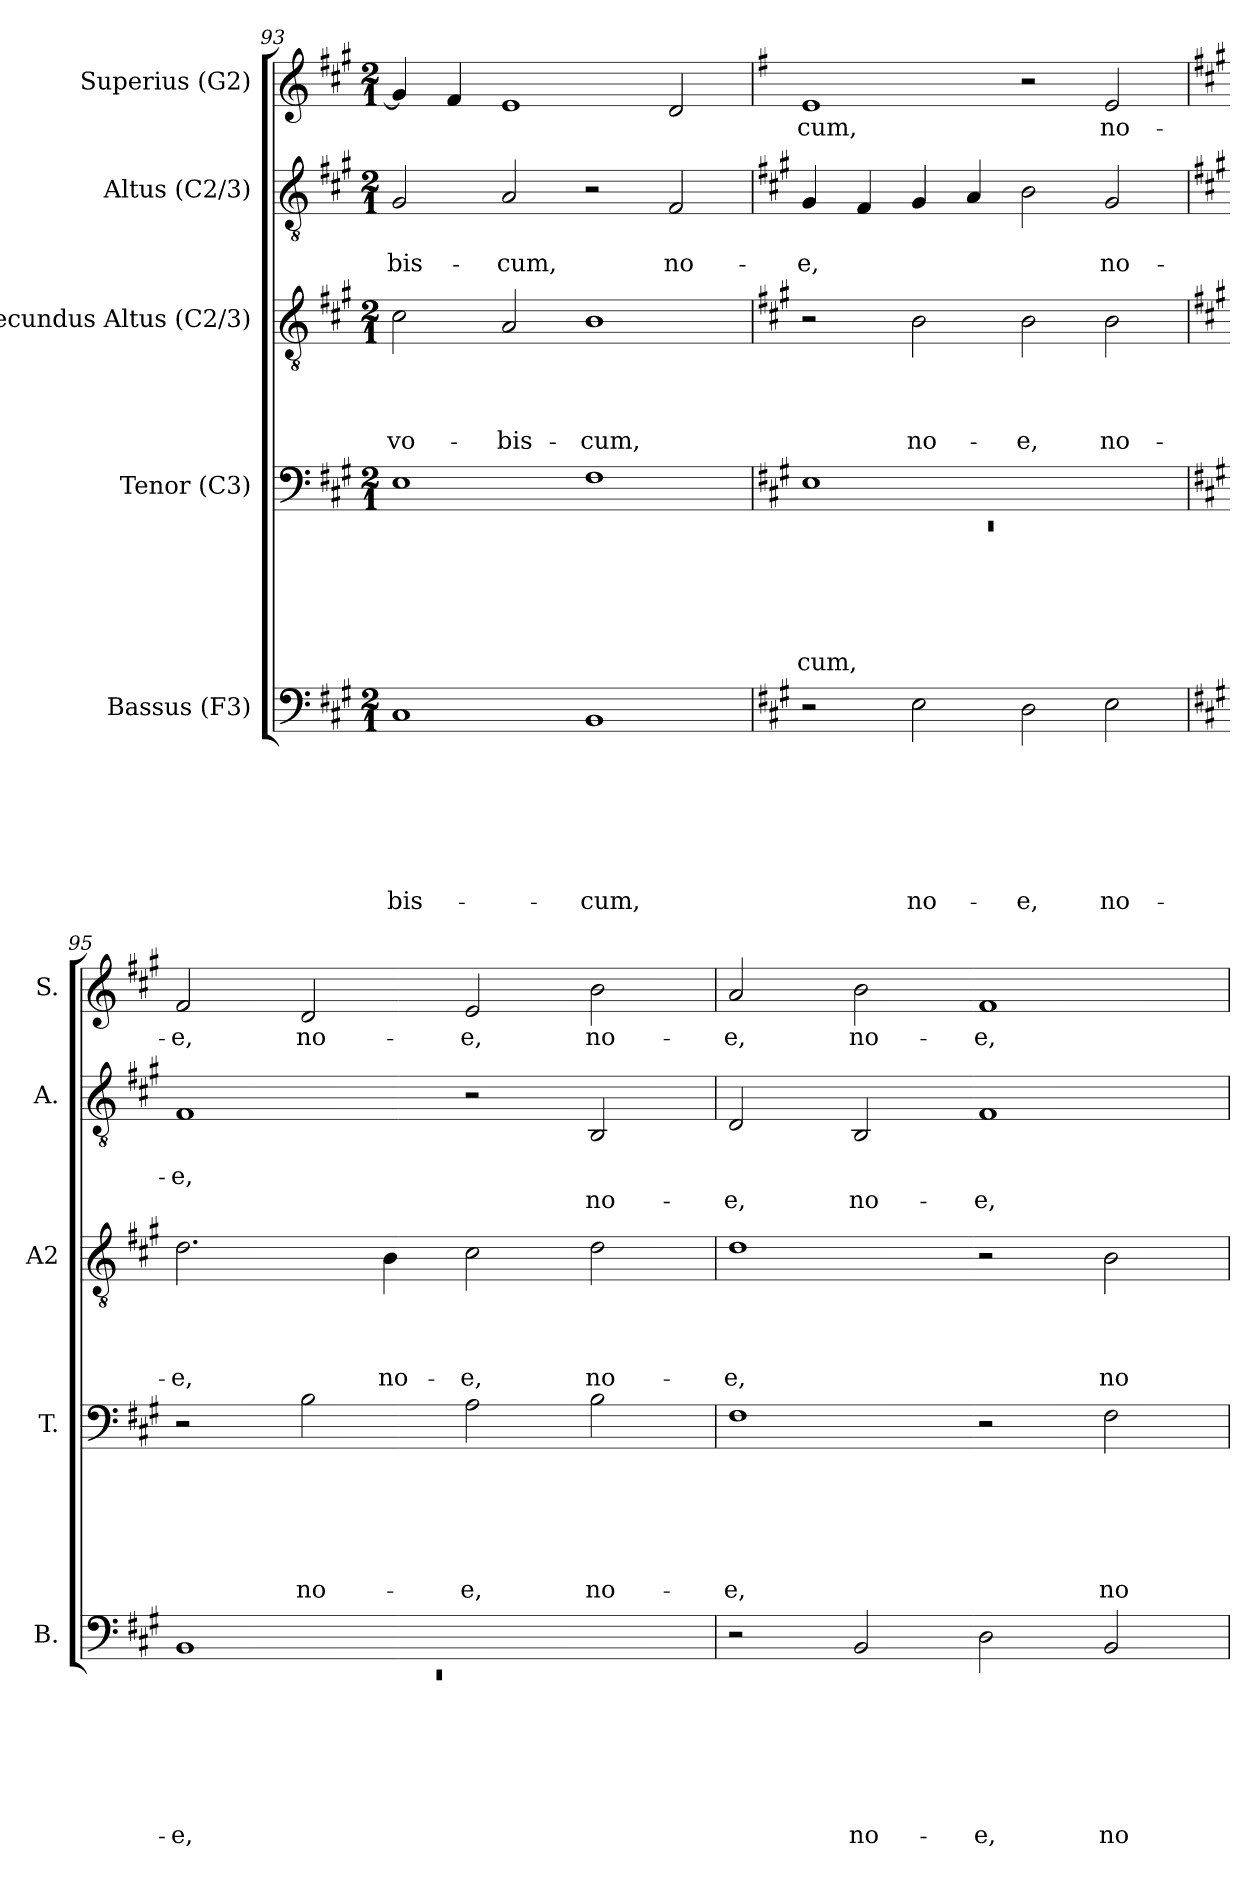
**kern	**text	**text	**text	**text	**text	**text	**text	**kern	**text	**text	**text	**text	**text	**text	**kern	**text	**text	**text	**text	**kern	**text	**text	**text	**kern	**text
*part5	*part5	*part5	*part5	*part5	*part5	*part5	*part5	*part4	*part4	*part4	*part4	*part4	*part4	*part4	*part3	*part3	*part3	*part3	*part3	*part2	*part2	*part2	*part2	*part1	*part1
*staff5	*staff5	*staff5	*staff5	*staff5	*staff5	*staff5	*staff5	*staff4	*staff4	*staff4	*staff4	*staff4	*staff4	*staff4	*staff3	*staff3	*staff3	*staff3	*staff3	*staff2	*staff2	*staff2	*staff2	*staff1	*staff1
*I"Bassus (F3)	*	*	*	*	*	*	*	*I"Tenor (C3)	*	*	*	*	*	*	*I"Secundus Altus (C2/3)	*	*	*	*	*I"Altus (C2/3)	*	*	*	*I"Superius (G2)	*
*I'B.	*	*	*	*	*	*	*	*I'T.	*	*	*	*	*	*	*I'A2	*	*	*	*	*I'A.	*	*	*	*I'S.	*
*clefF4	*	*	*	*	*	*	*	*clefF4	*	*	*	*	*	*	*clefGv2	*	*	*	*	*clefGv2	*	*	*	*clefG2	*
*k[f#c#g#]	*	*	*	*	*	*	*	*k[f#c#g#]	*	*	*	*	*	*	*k[f#c#g#]	*	*	*	*	*k[f#c#g#]	*	*	*	*k[f#c#g#]	*
*A:	*	*	*	*	*	*	*	*A:	*	*	*	*	*	*	*A:	*	*	*	*	*A:	*	*	*	*A:	*
*M2/1	*	*	*	*	*	*	*	*M2/1	*	*	*	*	*	*	*M2/1	*	*	*	*	*M2/1	*	*	*	*M2/1	*
=93	=93	=93	=93	=93	=93	=93	=93	=93	=93	=93	=93	=93	=93	=93	=93	=93	=93	=93	=93	=93	=93	=93	=93	=93	=93
!	!	!	!	!	!	!	!LO:LY:b	!	!	!	!	!	!	!	!	!	!	!	!LO:LY:b	!	!	!LO:LY:b	!	!	!
1C#	.	.	.	.	.	.	-bis-	1E	.	.	.	.	.	.	2c#\	.	.	.	vo-	2G#/	.	-bis-	.	4g#/]	.
.	.	.	.	.	.	.	.	.	.	.	.	.	.	.	.	.	.	.	.	.	.	.	.	4f#/	.
!	!	!	!	!	!	!	!	!	!	!	!	!	!	!	!	!	!	!	!LO:LY:b	!	!	!LO:LY:b	!	!	!
.	.	.	.	.	.	.	.	.	.	.	.	.	.	.	2A/	.	.	.	-bis-	2A/	.	-cum,	.	1e	.
!	!	!	!	!	!	!	!LO:LY:b	!	!	!	!	!	!	!	!	!	!	!	!LO:LY:b	!	!	!	!	!	!
1BB	.	.	.	.	.	.	-cum,	1F#	.	.	.	.	.	.	1B	.	.	.	-cum,	2r	.	.	.	.	.
!	!	!	!	!	!	!	!	!	!	!	!	!	!	!	!	!	!	!	!	!	!	!LO:LY:b	!	!	!
.	.	.	.	.	.	.	.	.	.	.	.	.	.	.	.	.	.	.	.	2F#/	.	no-	.	2d/	.
=94	=94	=94	=94	=94	=94	=94	=94	=94	=94	=94	=94	=94	=94	=94	=94	=94	=94	=94	=94	=94	=94	=94	=94	=94	=94
*	*	*	*	*	*	*	*	*	*	*	*	*	*	*	*	*	*	*	*	*	*	*	*	*k[f#]	*
*	*	*	*	*	*	*	*	*	*	*	*	*	*	*	*	*	*	*	*	*	*	*	*	*G:	*
*	*	*	*	*	*	*	*	*^	*	*	*	*	*	*	*	*	*	*	*	*	*	*	*	*	*
!	!	!	!	!	!	!	!	!	!LO:N:vis=1	!	!	!	!	!	!LO:LY:b	!	!	!	!	!	!	!	!LO:LY:b	!	!	!LO:LY:b
2r	.	.	.	.	.	.	.	1E	0rEE	.	.	.	.	.	-cum,	2r	.	.	.	.	4G#/	.	-e,	.	1e	-cum,
.	.	.	.	.	.	.	.	.	.	.	.	.	.	.	.	.	.	.	.	.	4F#/	.	.	.	.	.
!	!	!	!	!	!	!	!LO:LY:b	!	!	!	!	!	!	!	!	!	!	!	!	!LO:LY:b	!	!	!	!	!	!
2E\	.	.	.	.	.	.	no-	.	.	.	.	.	.	.	.	2B\	.	.	.	no-	4G#/	.	.	.	.	.
.	.	.	.	.	.	.	.	.	.	.	.	.	.	.	.	.	.	.	.	.	4A/	.	.	.	.	.
!	!	!	!	!	!	!	!LO:LY:b	!	!	!	!	!	!	!	!	!	!	!	!	!LO:LY:b	!	!	!	!	!	!
2D\	.	.	.	.	.	.	-e,	1ryy	.	.	.	.	.	.	.	2B\	.	.	.	-e,	2B\	.	.	.	2r	.
!	!	!	!	!	!	!	!LO:LY:b	!	!	!	!	!	!	!	!	!	!	!	!	!LO:LY:b	!	!	!LO:LY:b	!	!	!LO:LY:b
2E\	.	.	.	.	.	.	no-	.	.	.	.	.	.	.	.	2B\	.	.	.	no-	2G#/	.	no-	.	2e/	no-
*	*	*	*	*	*	*	*	*v	*v	*	*	*	*	*	*	*	*	*	*	*	*	*	*	*	*	*
!!LO:LB:g=z
=95	=95	=95	=95	=95	=95	=95	=95	=95	=95	=95	=95	=95	=95	=95	=95	=95	=95	=95	=95	=95	=95	=95	=95	=95	=95
*	*	*	*	*	*	*	*	*	*	*	*	*	*	*	*	*	*	*	*	*	*	*	*	*k[f#c#g#]	*
*	*	*	*	*	*	*	*	*	*	*	*	*	*	*	*	*	*	*	*	*	*	*	*	*A:	*
*^	*	*	*	*	*	*	*	*	*	*	*	*	*	*	*	*	*	*	*	*	*	*	*	*	*
!	!LO:N:vis=1	!	!	!	!	!	!	!LO:LY:b	!	!	!	!	!	!	!	!	!	!	!	!LO:LY:b	!	!	!LO:LY:b	!	!	!LO:LY:b
1BB	0rEE	.	.	.	.	.	.	-e,	2r	.	.	.	.	.	.	2.d\	.	.	.	-e,	1F#	.	-e,	.	2f#/	-e,
!	!	!	!	!	!	!	!	!	!	!	!	!	!	!	!LO:LY:b	!	!	!	!	!	!	!	!	!	!	!LO:LY:b
.	.	.	.	.	.	.	.	.	2B\	.	.	.	.	.	no-	.	.	.	.	.	.	.	.	.	2d/	no-
!	!	!	!	!	!	!	!	!	!	!	!	!	!	!	!	!	!	!	!	!LO:LY:b	!	!	!	!	!	!
.	.	.	.	.	.	.	.	.	.	.	.	.	.	.	.	4B\	.	.	.	no-	.	.	.	.	.	.
!	!	!	!	!	!	!	!	!	!	!	!	!	!	!	!LO:LY:b	!	!	!	!	!LO:LY:b	!	!	!	!	!	!LO:LY:b
1ryy	.	.	.	.	.	.	.	.	2A\	.	.	.	.	.	-e,	2c#\	.	.	.	-e,	2r	.	.	.	2e/	-e,
!	!	!	!	!	!	!	!	!	!	!	!	!	!	!	!LO:LY:b	!	!	!	!	!LO:LY:b	!	!	!	!LO:LY:b	!	!LO:LY:b
.	.	.	.	.	.	.	.	.	2B\	.	.	.	.	.	no-	2d\	.	.	.	no-	2BB/	.	.	no-	2b\	no-
*v	*v	*	*	*	*	*	*	*	*	*	*	*	*	*	*	*	*	*	*	*	*	*	*	*	*	*
=96	=96	=96	=96	=96	=96	=96	=96	=96	=96	=96	=96	=96	=96	=96	=96	=96	=96	=96	=96	=96	=96	=96	=96	=96	=96
!	!	!	!	!	!	!	!	!	!	!	!	!	!	!LO:LY:b	!	!	!	!	!LO:LY:b	!	!	!	!LO:LY:b	!	!LO:LY:b
2r	.	.	.	.	.	.	.	1F#	.	.	.	.	.	-e,	1d	.	.	.	-e,	2D/	.	.	-e,	2a/	-e,
!	!	!	!	!	!	!	!LO:LY:b	!	!	!	!	!	!	!	!	!	!	!	!	!	!	!	!LO:LY:b	!	!LO:LY:b
2BB/	.	.	.	.	.	.	no-	.	.	.	.	.	.	.	.	.	.	.	.	2BB/	.	.	no-	2b\	no-
!	!	!	!	!	!	!	!LO:LY:b	!	!	!	!	!	!	!	!	!	!	!	!	!	!	!	!LO:LY:b	!	!LO:LY:b
2D\	.	.	.	.	.	.	-e,	2r	.	.	.	.	.	.	2r	.	.	.	.	1F#	.	.	-e,	1f#	-e,
!	!	!	!	!	!	!	!LO:LY:b	!	!	!	!	!	!	!LO:LY:b	!	!	!	!	!LO:LY:b	!	!	!	!	!	!
2BB/	.	.	.	.	.	.	no-	2F#\	.	.	.	.	.	no-	2B\	.	.	.	no-	.	.	.	.	.	.
=	=	=	=	=	=	=	=	=	=	=	=	=	=	=	=	=	=	=	=	=	=	=	=	=	=
*-	*-	*-	*-	*-	*-	*-	*-	*-	*-	*-	*-	*-	*-	*-	*-	*-	*-	*-	*-	*-	*-	*-	*-	*-	*-
